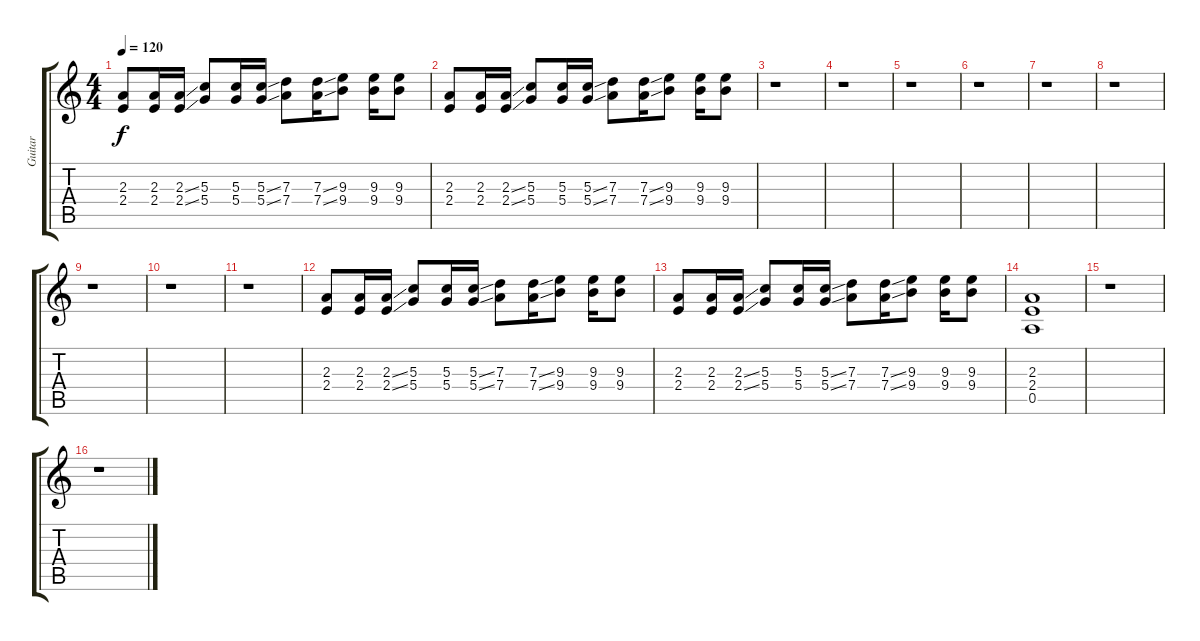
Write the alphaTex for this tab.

\track ("Guitar" "Guitar") {instrument distortionguitar}
\staff {score tabs}
\tuning (E4 B3 G3 D3 A2 E2) {hide}
\ts (4 4)
\tempo 120
\clef g2
\ks c
(2.3 2.4).8{dy f} (2.3 2.4).16 (2.3{ss} 2.4{ss}).16 (5.3 5.4).8 (5.3 5.4).16 (5.3{ss} 5.4{ss}).16 (7.3 7.4).8 (7.3{ss} 7.4{ss}).16 (9.3 9.4).8 (9.3 9.4).16 (9.3 9.4).8 |
(2.3 2.4).8 (2.3 2.4).16 (2.3{ss} 2.4{ss}).16 (5.3 5.4).8 (5.3 5.4).16 (5.3{ss} 5.4{ss}).16 (7.3 7.4).8 (7.3{ss} 7.4{ss}).16 (9.3 9.4).8 (9.3 9.4).16 (9.3 9.4).8 |
r.1 |
r.1 |
r.1 |
r.1 |
r.1 |
r.1 |
r.1 |
r.1 |
r.1 |
(2.3 2.4).8 (2.3 2.4).16 (2.3{ss} 2.4{ss}).16 (5.3 5.4).8 (5.3 5.4).16 (5.3{ss} 5.4{ss}).16 (7.3 7.4).8 (7.3{ss} 7.4{ss}).16 (9.3 9.4).8 (9.3 9.4).16 (9.3 9.4).8 |
(2.3 2.4).8 (2.3 2.4).16 (2.3{ss} 2.4{ss}).16 (5.3 5.4).8 (5.3 5.4).16 (5.3{ss} 5.4{ss}).16 (7.3 7.4).8 (7.3{ss} 7.4{ss}).16 (9.3 9.4).8 (9.3 9.4).16 (9.3 9.4).8 |
(2.3 2.4 0.5).1 |
r.1 |
r.1
